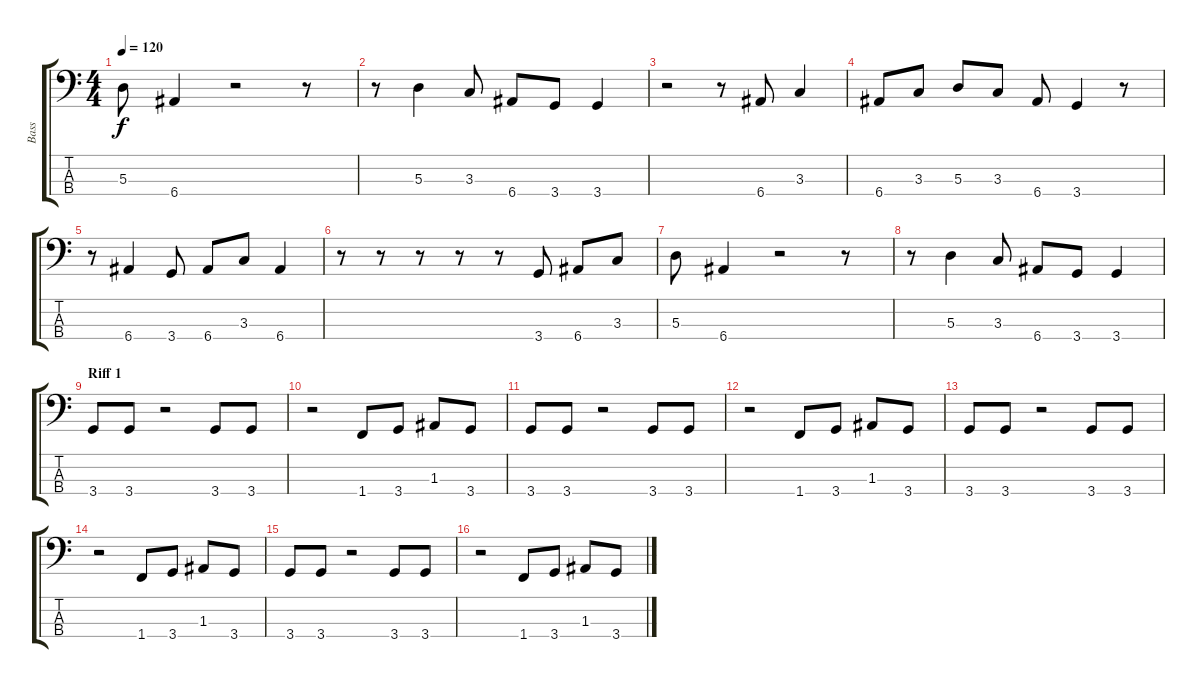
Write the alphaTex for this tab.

\track ("Bass" "Bass") {instrument contrabass}
\staff {score tabs}
\tuning (G2 D2 A1 E1) {hide}
\ts (4 4)
\tempo 120
\clef f4
\ks c
5.3.8{dy f} 6.4.4 r.2 r.8 |
r.8 5.3.4 3.3.8 6.4.8 3.4.8 3.4.4 |
r.2 r.8 6.4.8 3.3.4 |
6.4.8 3.3.8 5.3.8 3.3.8 6.4.8 3.4.4 r.8 |
r.8 6.4.4 3.4.8 6.4.8 3.3.8 6.4.4 |
r.8 r.8 r.8 r.8 r.8 3.4.8 6.4.8 3.3.8 |
5.3.8 6.4.4 r.2 r.8 |
r.8 5.3.4 3.3.8 6.4.8 3.4.8 3.4.4 |
\section ("" "Riff 1")
3.4.8 3.4.8 r.2 3.4.8 3.4.8 |
r.2 1.4.8 3.4.8 1.3.8 3.4.8 |
3.4.8 3.4.8 r.2 3.4.8 3.4.8 |
r.2 1.4.8 3.4.8 1.3.8 3.4.8 |
3.4.8 3.4.8 r.2 3.4.8 3.4.8 |
r.2 1.4.8 3.4.8 1.3.8 3.4.8 |
3.4.8 3.4.8 r.2 3.4.8 3.4.8 |
r.2 1.4.8 3.4.8 1.3.8 3.4.8
